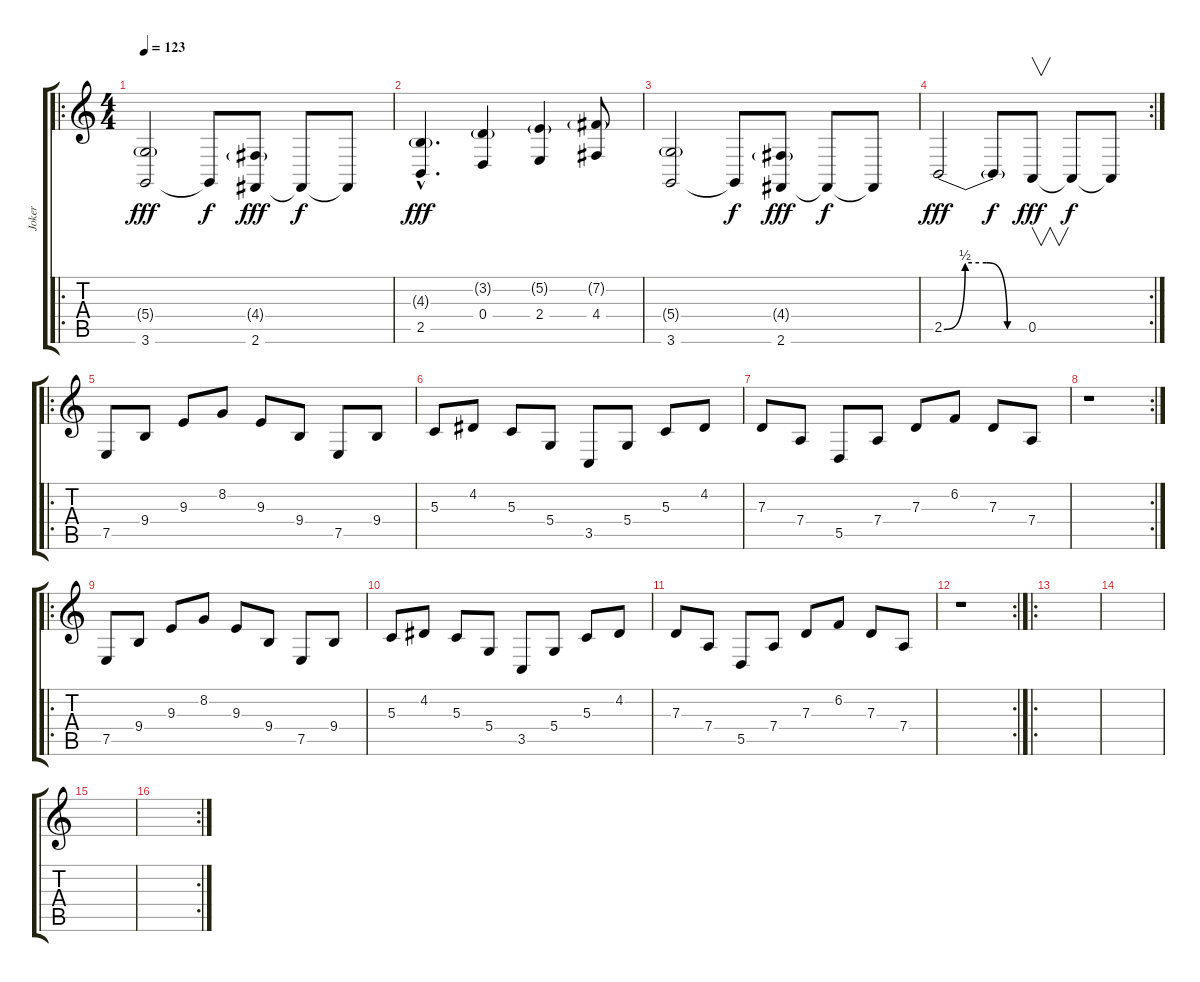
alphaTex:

\track ("Joker" "Joker") {instrument fx1rain}
\staff {score tabs}
\tuning (E4 B3 G3 D3 A2 E2) {hide}
\ro
\ts (4 4)
\tempo 123
\clef g2
\ks c
(5.4{g} 3.6).2{dy fff} 3.6{t}.8{dy f} (4.4{g} 2.6).8{dy fff} 2.6{t}.8{dy f} 2.6{t}.8 |
(4.3{g hac} 2.5{hac}).4{d dy fff} (3.2{g} 0.4).4 (5.2{g} 2.4).4 (7.2{g} 4.4).8 |
(5.4{g} 3.6).2 3.6{t}.8{dy f} (4.4{g} 2.6).8{dy fff} 2.6{t}.8{dy f} 2.6{t}.8 |
\rc 2
2.5{be (custom 0 0 15 2 30 2 45 0 60 0)}.2{dy fff} 2.5{t}.8{dy f} 0.5.8{v dy fff} 0.5{t}.8{dy f} 0.5{t}.8 |
\ro
7.5.8 9.4.8 9.3.8 8.2.8 9.3.8 9.4.8 7.5.8 9.4.8 |
5.3.8 4.2.8 5.3.8 5.4.8 3.5.8 5.4.8 5.3.8 4.2.8 |
7.3.8 7.4.8 5.5.8 7.4.8 7.3.8 6.2.8 7.3.8 7.4.8 |
\rc 2
r.1 |
\ro
7.5.8 9.4.8 9.3.8 8.2.8 9.3.8 9.4.8 7.5.8 9.4.8 |
5.3.8 4.2.8 5.3.8 5.4.8 3.5.8 5.4.8 5.3.8 4.2.8 |
7.3.8 7.4.8 5.5.8 7.4.8 7.3.8 6.2.8 7.3.8 7.4.8 |
\rc 2
r.1 |
\ro
|
|
|
\rc 2
